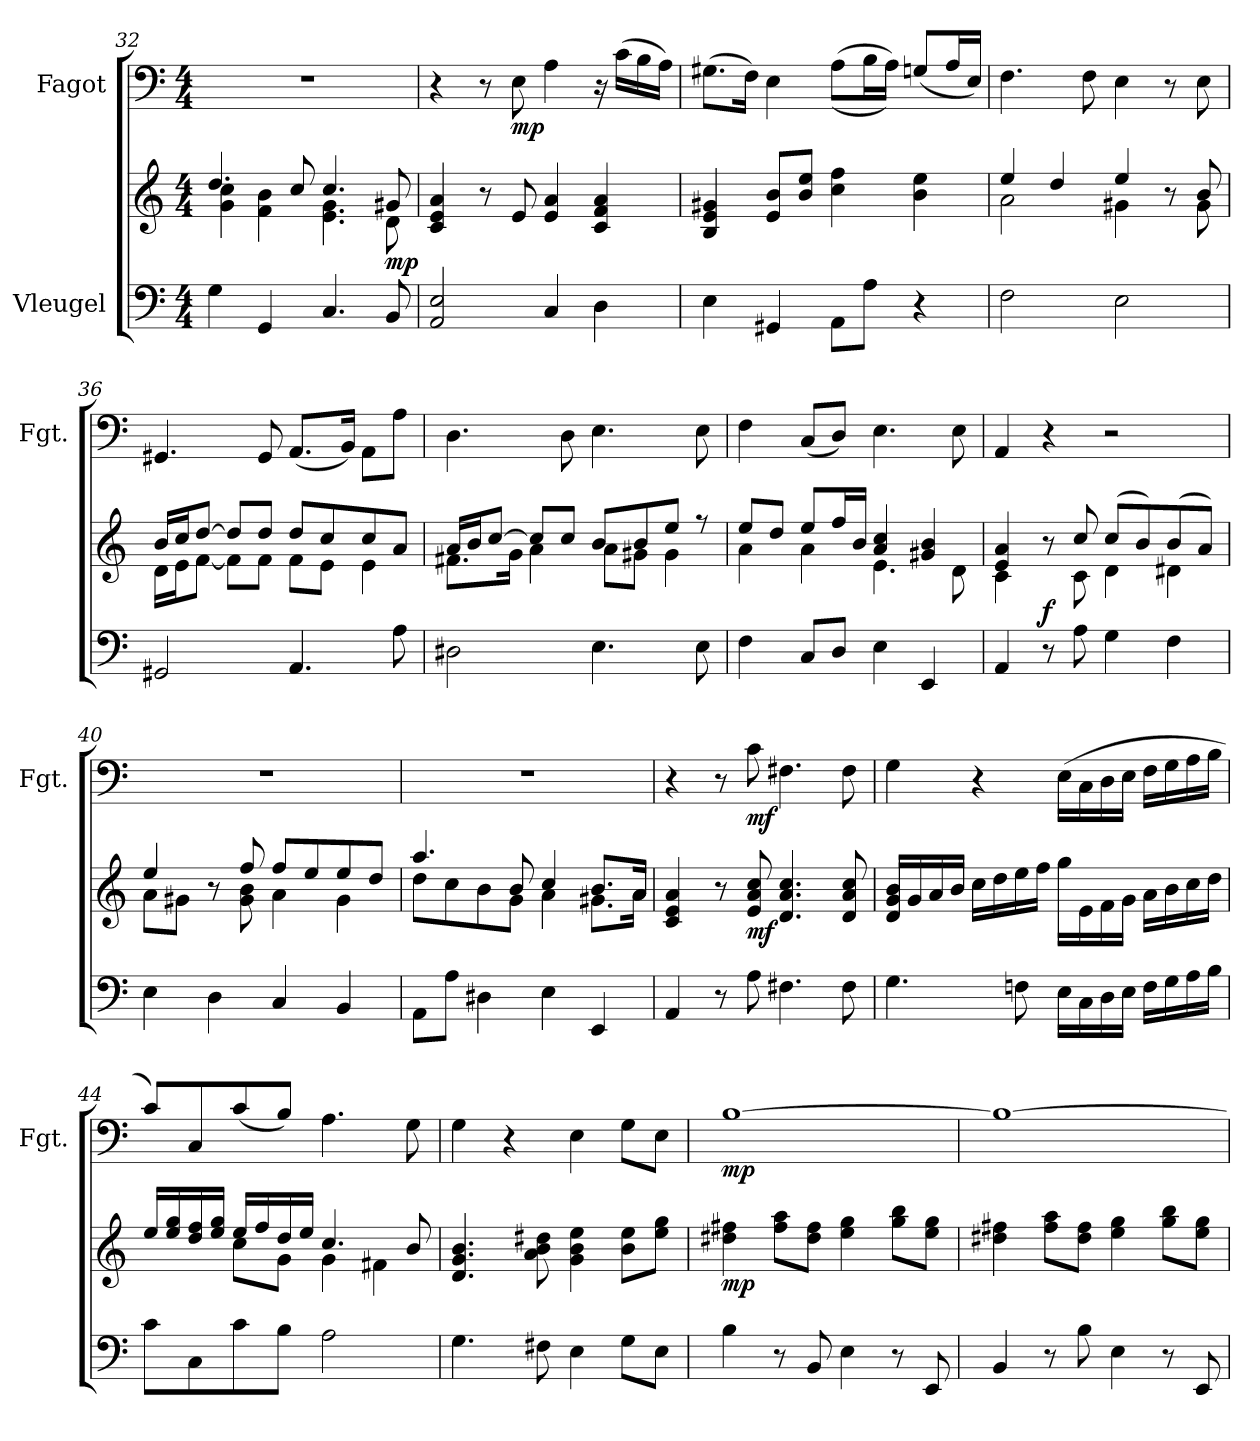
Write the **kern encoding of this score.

**kern	**kern	**dynam	**kern	**dynam
*part2	*part2	*part2	*part1	*part1
*staff3	*staff2	*staff2/3	*staff1	*staff1
*I"Vleugel	*	*	*I"Fagot	*
*	*	*	*I'Fgt.	*
*clefF4	*clefG2	*	*clefF4	*
*k[]	*k[]	*	*k[]	*
*M4/4	*M4/4	*	*M4/4	*
=32	=32	=32	=32	=32
*	*^	*	*	*
4G\	4.dd/	4g\ 4cc\	.	1r	.
4GG/	.	4f\ 4b\	.	.	.
.	8cc/	.	.	.	.
4.C/	4.cc/	4.e\ 4.g\	.	.	.
!	!	!	!LO:DY:a=2	!	!
8BB/	8g#X/	8d\	mp	.	.
*	*v	*v	*	*	*
=33	=33	=33	=33	=33
2AA/ 2E/	4c/ 4e/ 4a/	.	4r	.
.	8r	.	8r	.
!	!	!	!	!LO:DY:b
.	8e/	.	8E\	mp
4C/	4e/ 4a/	.	4A\	.
4D\	4c/ 4f/ 4a/	.	16r	.
.	.	.	(16c\LL	.
.	.	.	16B\	.
.	.	.	16A\JJ)	.
!!LO:LB:g=z
=34	=34	=34	=34	=34
4E\	4B/ 4e/ 4g#X/	.	(8.G#X\L	.
.	.	.	16F\Jk)	.
4GG#X/	8e/ 8b/L	.	4E\	.
.	8b/ 8ee/J	.	.	.
8AA\L	4cc\ 4ff\	.	((8A\L	.
8A\J	.	.	16B\L	.
.	.	.	16A\JJ))	.
4r	4b\ 4ee\	.	(8Gn/L	.
.	.	.	16A/L	.
.	.	.	16E/JJ)	.
=35	=35	=35	=35	=35
*	*^	*	*	*
2F\	4ee/	2a\	.	4.F\	.
.	4dd/	.	.	.	.
.	.	.	.	8F\	.
2E\	4ee/	4g#X\	.	4E\	.
.	8r	8ryy	.	8r	.
.	8b/	8g#\	.	8E\	.
=36	=36	=36	=36	=36	=36
2GG#X/	16b/LL	16d\LL	.	4.GG#X/	.
.	16cc/J	16e\J	.	.	.
.	[8dd/J	[8f\J	.	.	.
.	8dd/L]	8f\L]	.	.	.
.	8dd/J	8f\J	.	8GG#/	.
4.AA/	8dd/L	8f\L	.	(8.AA/L	.
.	8cc/	8e\J	.	.	.
.	.	.	.	16BB/Jk)	.
.	8cc/	4e\	.	8AA\L	.
8A\	8a/J	.	.	8A\J	.
=37	=37	=37	=37	=37	=37
2D#X\	16a/LL	8.f#X\L	.	4.D\	.
.	16b/J	.	.	.	.
.	[8cc/J	.	.	.	.
.	.	16g\Jk	.	.	.
.	8cc/L]	4a\	.	.	.
.	8cc/J	.	.	8D\	.
4.E\	8b/L	8a\L	.	4.E\	.
.	8b/	8g#X\J	.	.	.
.	8ee/J	4g#\	.	.	.
8E\	8r	.	.	8E\	.
!!LO:LB:g=z
=38	=38	=38	=38	=38	=38
4F\	8ee/L	4a\	.	4F\	.
.	8dd/J	.	.	.	.
8C/L	8ee/L	4a\	.	(8C/L	.
8D/J	16ff/L	.	.	8D/J)	.
.	16b/JJ	.	.	.	.
4E\	4a/ 4cc/	4.e\	.	4.E\	.
4EE/	4g#X/ 4b/	.	.	.	.
.	.	8d\	.	8E\	.
=39	=39	=39	=39	=39	=39
4AA/	4e/ 4a/	4c\	.	4AA/	.
!	!	!	!LO:DY:a=2	!	!
8r	8r	8ryy	f	4r	.
8A\	8cc/	8c\	.	.	.
4G\	(8cc/L	4d\	.	2r	.
.	8b/)	.	.	.	.
4F\	(8b/	4d#X\	.	.	.
.	8a/J)	.	.	.	.
=40	=40	=40	=40	=40	=40
4E\	4ee/	8a\L	.	1r	.
.	.	8g#X\J	.	.	.
4D\	8r	8ryy	.	.	.
.	8ff/	8g#\ 8b\	.	.	.
4C/	8ff/L	4a\	.	.	.
.	8ee/	.	.	.	.
4BB/	8ee/	4g#\	.	.	.
.	8dd/J	.	.	.	.
=41	=41	=41	=41	=41	=41
8AA\L	4.aa/	8dd\L	.	1r	.
8A\J	.	8cc\	.	.	.
4D#X\	.	8b\	.	.	.
.	8b/	8g\J	.	.	.
4E\	4cc/	4a\	.	.	.
4EE/	8.b/L	8.g#X\L	.	.	.
.	16a/Jk	16a\Jk	.	.	.
*	*v	*v	*	*	*
!!LO:PB:g=z
=42	=42	=42	=42	=42
4AA/	4c/ 4e/ 4a/	.	4r	.
8r	8r	.	8r	.
!	!	!LO:DY:b	!	!LO:DY:b
8A\	8e/ 8a/ 8cc/	mf	8c\	mf
4.F#X\	4.d/ 4.a/ 4.cc/	.	4.F#X\	.
8F#\	8d/ 8a/ 8cc/	.	8F#\	.
=43	=43	=43	=43	=43
4.G\	16d/ 16g/ 16b/LL	.	4G\	.
.	16g/	.	.	.
.	16a/	.	.	.
.	16b/JJ	.	.	.
.	16cc\LL	.	4r	.
.	16dd\	.	.	.
8Fn\	16ee\	.	.	.
.	16ff\JJ	.	.	.
16E\LL	16gg\LL	.	(16E\LL	.
16C\	16e\	.	16C\	.
16D\	16f\	.	16D\	.
16E\JJ	16g\JJ	.	16E\JJ	.
16F\LL	16a\LL	.	16F\LL	.
16G\	16b\	.	16G\	.
16A\	16cc\	.	16A\	.
16B\JJ	16dd\JJ	.	16B\JJ	.
=44	=44	=44	=44	=44
*	*^	*	*	*
8c\L	16ee/LL	4ryy	.	8c/L)	.
.	16ee/ 16gg/	.	.	.	.
8C\	16dd/ 16ff/	.	.	8C/	.
.	16ee/ 16gg/JJ	.	.	.	.
8c\	16ee/LL	8cc\L	.	(8c/	.
.	16ff/	.	.	.	.
8B\J	16dd/	8g\J	.	8B/J)	.
.	16ee/JJ	.	.	.	.
2A\	4.cc/	4g\	.	4.A\	.
.	.	4f#X\	.	.	.
.	8b/	.	.	8G\	.
*	*v	*v	*	*	*
=45	=45	=45	=45	=45
4.G\	4.d/ 4.g/ 4.b/	.	4G\	.
.	.	.	4r	.
8F#X\	8a\ 8b\ 8dd#X\	.	.	.
4E\	4g\ 4b\ 4ee\	.	4E\	.
8G\L	8b\ 8ee\L	.	8G\L	.
8E\J	8ee\ 8gg\J	.	8E\J	.
!!LO:LB:g=z
=46	=46	=46	=46	=46
!	!	!LO:DY:b	!	!LO:DY:b
4B\	4dd#X\ 4ff#X\	mp	[1B	mp
8r	8ff#\ 8aa\L	.	.	.
8BB/	8dd#\ 8ff#\J	.	.	.
4E\	4ee\ 4gg\	.	.	.
8r	8gg\ 8bb\L	.	.	.
8EE/	8ee\ 8gg\J	.	.	.
=47	=47	=47	=47	=47
4BB/	4dd#X\ 4ff#X\	.	1B_	.
8r	8ff#\ 8aa\L	.	.	.
8B\	8dd#\ 8ff#\J	.	.	.
4E\	4ee\ 4gg\	.	.	.
8r	8gg\ 8bb\L	.	.	.
8EE/	8ee\ 8gg\J	.	.	.
=	=	=	=	=
*-	*-	*-	*-	*-
